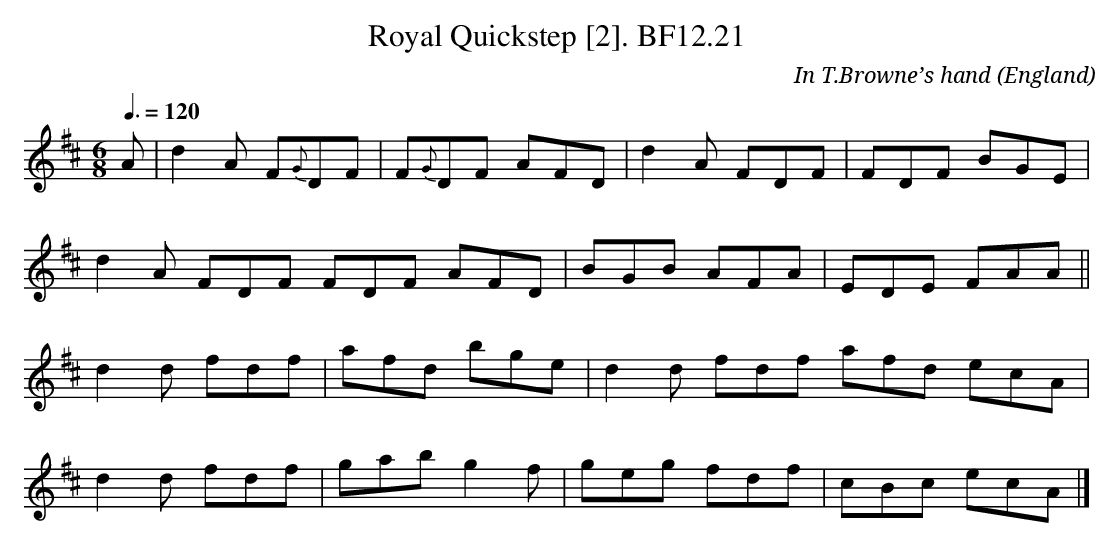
X:1
T:Royal Quickstep [2]. BF12.21
M:6/8
Q:3/8=120
C:In T.Browne’s hand
O:England
K:D
A|d2A F{G}DF|F{G}DF AFD|d2A FDF|FDF BGE|!
d2A FDF FDF AFD|BGB AFA|EDE FAA||!
d2d fdf|afd bge|d2d fdf afd ecA|!
d2d fdf|gabg2f|geg fdf|cBc ecA|]
